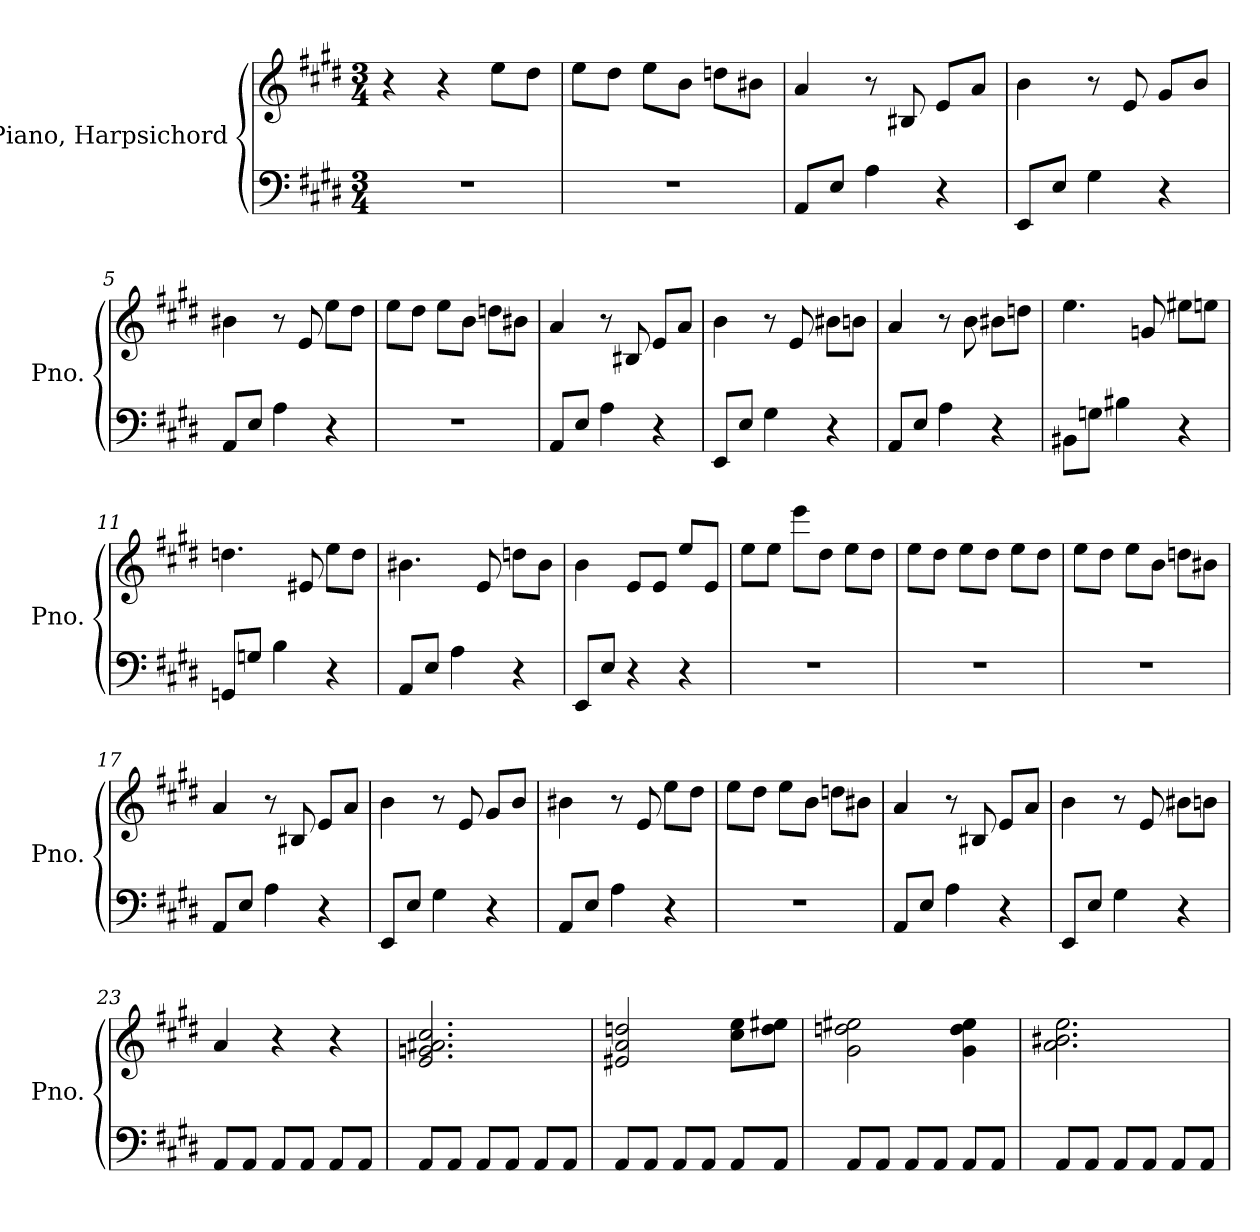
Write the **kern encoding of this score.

**kern	**kern
*part2	*part1
*staff2	*staff1
*I"Piano, Harpsichord	*I"Piano, Harpsichord
*I'Pno.	*I'Pno.
*clefF4	*clefG2
*k[f#c#g#d#]	*k[f#c#g#d#]
*M3/4	*M3/4
*MM120	*MM120
=1	=1
2.r	4r
.	4r
.	8ee\L
.	8dd#\J
=2	=2
2.r	8ee\L
.	8dd#\J
.	8ee\L
.	8b\J
.	8ddn\L
.	8b#X\J
=3	=3
8AA/L	4a/
8E/J	.
4A\	8r
.	8B#X/
4r	8e/L
.	8a/J
=4	=4
8EE/L	4b\
8E/J	.
4G#\	8r
.	8e/
4r	8g#/L
.	8b/J
!!LO:LB:g=z
=5	=5
8AA/L	4b#X\
8E/J	.
4A\	8r
.	8e/
4r	8ee\L
.	8dd#\J
=6	=6
2.r	8ee\L
.	8dd#\J
.	8ee\L
.	8b\J
.	8ddn\L
.	8b#X\J
=7	=7
8AA/L	4a/
8E/J	.
4A\	8r
.	8B#X/
4r	8e/L
.	8a/J
=8	=8
8EE/L	4b\
8E/J	.
4G#\	8r
.	8e/
4r	8b#X\L
.	8bn\J
=9	=9
8AA/L	4a/
8E/J	.
4A\	8r
.	8b\
4r	8b#X\L
.	8ddn\J
!!LO:LB:g=z
=10	=10
8BB#X\L	4.ee\
8Gn\J	.
4B#X\	.
.	8gn/
4r	8ee#X\L
.	8een\J
=11	=11
8GGn/L	4.ddn\
8Gn/J	.
4B\	.
.	8e#X/
4r	8ee\L
.	8dd\J
=12	=12
8AA/L	4.b#X\
8E/J	.
4A\	.
.	8e/
4r	8ddn\L
.	8b#\J
=13	=13
8EE/L	4b\
8E/J	.
4r	8e/L
.	8e/J
4r	8ee/L
.	8e/J
=14	=14
2.r	8ee\L
.	8ee\J
.	8eee\L
.	8dd#\J
.	8ee\L
.	8dd#\J
!!LO:LB:g=z
=15	=15
2.r	8ee\L
.	8dd#\J
.	8ee\L
.	8dd#\J
.	8ee\L
.	8dd#\J
=16	=16
2.r	8ee\L
.	8dd#\J
.	8ee\L
.	8b\J
.	8ddn\L
.	8b#X\J
=17	=17
8AA/L	4a/
8E/J	.
4A\	8r
.	8B#X/
4r	8e/L
.	8a/J
=18	=18
8EE/L	4b\
8E/J	.
4G#\	8r
.	8e/
4r	8g#/L
.	8b/J
=19	=19
8AA/L	4b#X\
8E/J	.
4A\	8r
.	8e/
4r	8ee\L
.	8dd#\J
!!LO:LB:g=z
=20	=20
2.r	8ee\L
.	8dd#\J
.	8ee\L
.	8b\J
.	8ddn\L
.	8b#X\J
=21	=21
8AA/L	4a/
8E/J	.
4A\	8r
.	8B#X/
4r	8e/L
.	8a/J
=22	=22
8EE/L	4b\
8E/J	.
4G#\	8r
.	8e/
4r	8b#X\L
.	8bn\J
=23	=23
8AA/L	4a/
8AA/J	.
8AA/L	4r
8AA/J	.
8AA/L	4r
8AA/J	.
=24	=24
8AA/L	2.e/ 2.gn/ 2.a#X/ 2.cc#/
8AA/J	.
8AA/L	.
8AA/J	.
8AA/L	.
8AA/J	.
!!LO:LB:g=z
=25	=25
8AA/L	2e#X/ 2a/ 2ddn/
8AA/J	.
8AA/L	.
8AA/J	.
8AA/L	8cc#\ 8ee\L
8AA/J	8dd\ 8ee#X\J
=26	=26
8AA/L	2g#\ 2ddn\ 2ee#X\
8AA/J	.
8AA/L	.
8AA/J	.
8AA/L	4g#\ 4dd\ 4ee#\
8AA/J	.
=27	=27
8AA/L	2.a\ 2.b#X\ 2.ee\
8AA/J	.
8AA/L	.
8AA/J	.
8AA/L	.
8AA/J	.
=	=
*-	*-
